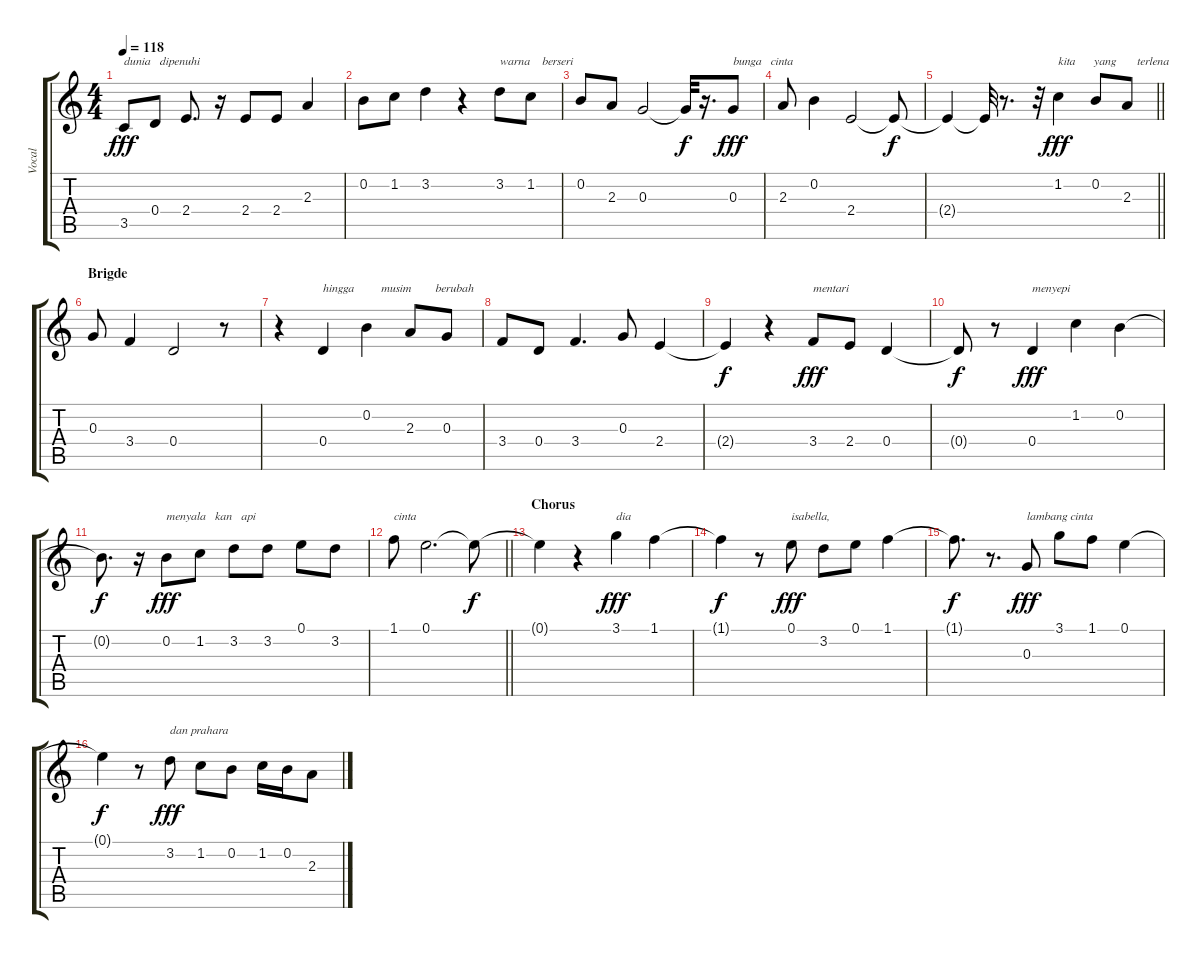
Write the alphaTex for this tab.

\track ("Vocal" "Vocal") {instrument contrabass}
\staff {score tabs}
\tuning (E4 B3 G3 D3 A2 E2) {hide}
\ts (4 4)
\tempo 118
\clef g2
\ks c
3.5.8{txt "dunia   dipenuhi" dy fff} 0.4.8 2.4.8{d} r.16 2.4.8 2.4.8 2.3.4 |
0.2.8 1.2.8 3.2.4 r.4 3.2.8{txt "warna    berseri"} 1.2.8 |
0.2.8 2.3.8 0.3.2 0.3{t}.32{dy f} r.16{d} 0.3.8{txt "bunga   cinta" dy fff} |
2.3.8 0.2.4 2.4.2 2.4{t}.8{dy f} |
\barLineRight lightlight
2.4{t}.4 2.4{t}.32 r.8{d} r.32 1.2.4{txt "kita      yang       terlena" dy fff} 0.2.8 2.3.8 |
\section ("" "Brigde")
0.3.8 3.4.4 0.4.2 r.8 |
r.4 0.4.4{txt "hingga         musim        berubah"} 0.2.4 2.3.8 0.3.8 |
3.4.8 0.4.8 3.4.4{d} 0.3.8 2.4.4 |
2.4{t}.4{dy f} r.4 3.4.8{txt "mentari" dy fff} 2.4.8 0.4.4 |
0.4{t}.8{dy f} r.8 0.4.4{txt "menyepi" dy fff} 1.2.4 0.2.4 |
0.2{t}.8{d dy f} r.16 0.2.8{txt "menyala   kan   api " dy fff} 1.2.8 3.2.8 3.2.8 0.1.8 3.2.8 |
\barLineRight lightlight
1.1.8{txt "cinta"} 0.1.2{d} 0.1{t}.8{dy f} |
\section ("" "Chorus")
0.1{t}.4 r.4 3.1.4{txt "dia" dy fff} 1.1.4 |
1.1{t}.4{dy f} r.8 0.1.8{txt "isabella," dy fff} 3.2.8 0.1.8 1.1.4 |
1.1{t}.8{d dy f} r.8{d} 0.3.8{txt "lambang cinta" dy fff} 3.1.8 1.1.8 0.1.4 |
0.1{t}.4{dy f} r.8 3.2.8{txt "dan prahara" dy fff} 1.2.8 0.2.8 1.2.16 0.2.16 2.3.8
